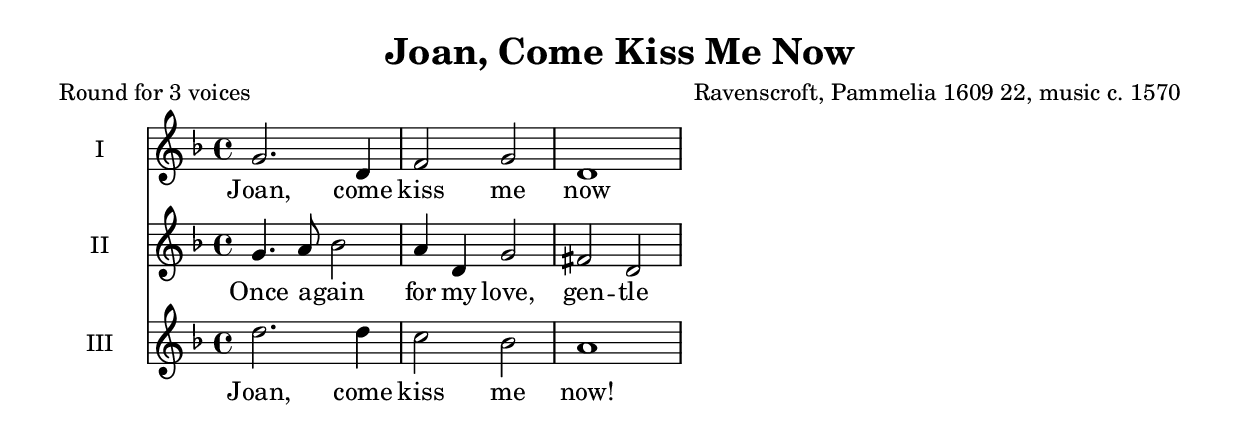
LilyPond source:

%{
joan, come kiss me now
%}
\paper {
  print-all-headers = ##t
}

\score {

<<
	\relative c'' {
	\key f \major
    \set Staff.instrumentName = #"I"
    g2. d4 | f2 g | d1
  }
 \addlyrics {
    Joan, come kiss me now
  }
\relative c'' {
	\key f \major
    \set Staff.instrumentName = #"II"
	g4. a8 bes2 a4 d, g2 fis d
  }
 \addlyrics {
	Once a -- gain for my love, gen -- tle
  }
\relative c' {
	\key f \major
    \set Staff.instrumentName = #"III"
	d'2. d4 c2 bes a1
  }
 \addlyrics {
	Joan, come kiss me now!
  }
>>
\header{
  title = "Joan, Come Kiss Me Now"
  composer = "Ravenscroft, Pammelia 1609 22, music c. 1570"
  poet = "Round for 3 voices"
}
}

\version "2.18.2"  % necessary for upgrading to future LilyPond versions.
